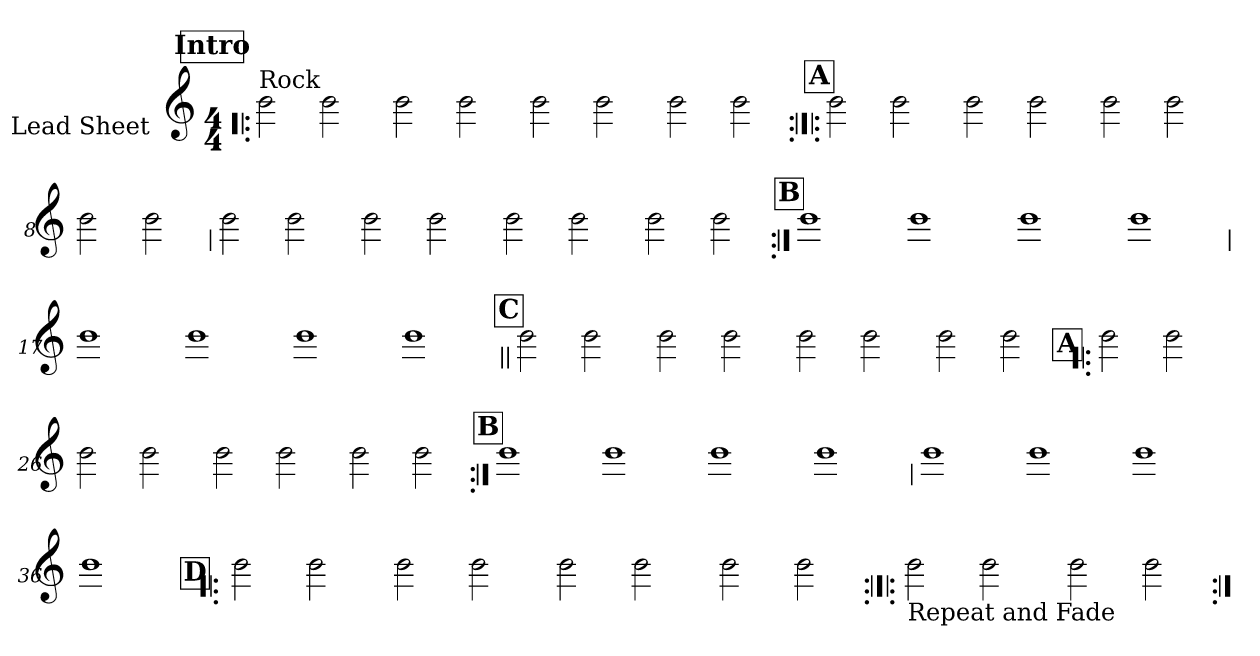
**kern
*part1
*staff1
*I"Lead Sheet
*stria0
*clefG2
*k[]
*a:
*M4/4
*MM88
!!LO:REH:place=s1:a:t=Intro
=1!|:
!LO:TX:a:t=Rock
2b
2b
=2-
2b
2b
=3-
2b
2b
=4-
2b
2b
!!LO:LB:g=z
!!LO:REH:place=s1:a:t=A
=5:|!|:
2b
2b
=6-
2b
2b
=7-
2b
2b
=8-
2b
2b
!!LO:LB:g=z
=9
2b
2b
=10-
2b
2b
=11-
2b
2b
=12-
2b
2b
!!LO:LB:g=z
!!LO:REH:place=s1:a:t=B
=13:|!
1b
=14-
1b
=15-
1b
=16-
1b
!!LO:LB:g=z
=17
1b
=18-
1b
=19-
1b
=20-
1b
!!LO:LB:g=z
!!LO:REH:place=s1:a:t=C
=21||
2b
2b
=22-
2b
2b
=23-
2b
2b
=24-
2b
2b
!!LO:LB:g=z
!!LO:REH:place=s1:a:t=A
=25!|:
2b
2b
=26-
2b
2b
=27-
2b
2b
=28-
2b
2b
!!LO:LB:g=z
!!LO:REH:place=s1:a:t=B
=29:|!
1b
=30-
1b
=31-
1b
=32-
1b
!!LO:LB:g=z
=33
1b
=34-
1b
=35-
1b
=36-
1b
!!LO:LB:g=z
!!LO:REH:place=s1:a:t=D
=37!|:
2b
2b
=38-
2b
2b
=39-
2b
2b
=40-
2b
2b
!!LO:LB:g=z
=41:|!|:
!LO:TX:b:t=Repeat and Fade
2b
2b
=42-
2b
2b
=:|!
*-
